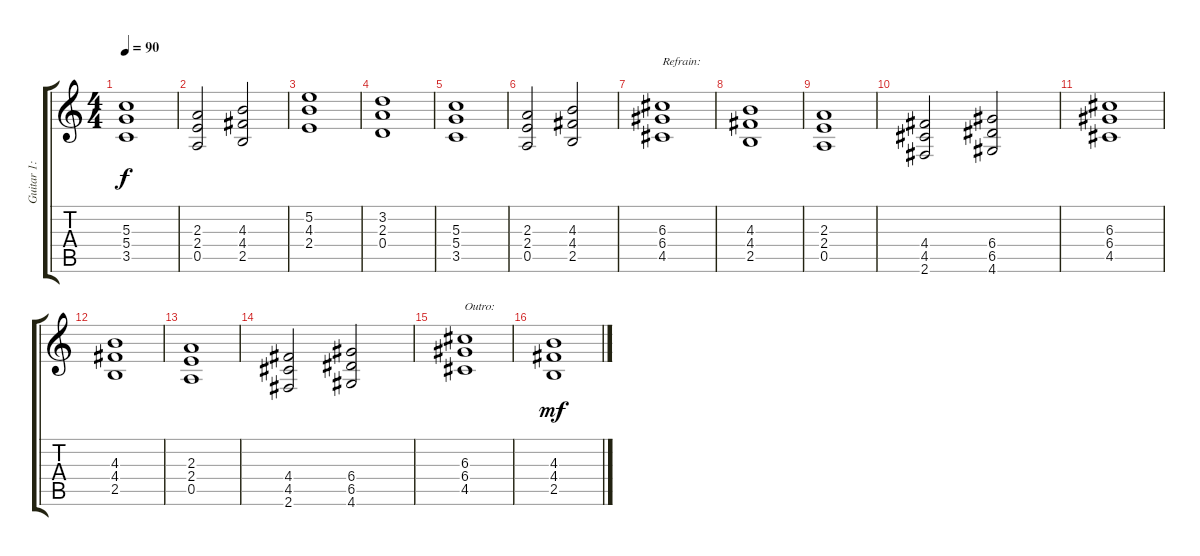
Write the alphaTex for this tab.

\track ("Guitar 1:" "Guitar 1:") {instrument distortionguitar}
\staff {score tabs}
\tuning (E4 B3 G3 D3 A2 E2) {hide}
\ts (4 4)
\tempo 90
\clef g2
\ks c
(5.3 5.4 3.5).1{dy f} |
(2.3 2.4 0.5).2 (4.3 4.4 2.5).2 |
(5.2 4.3 2.4).1 |
(3.2 2.3 0.4).1 |
(5.3 5.4 3.5).1 |
(2.3 2.4 0.5).2 (4.3 4.4 2.5).2 |
(6.3 6.4 4.5).1{txt "Refrain:"} |
(4.3 4.4 2.5).1 |
(2.3 2.4 0.5).1 |
(4.4 4.5 2.6).2 (6.4 6.5 4.6).2 |
(6.3 6.4 4.5).1 |
(4.3 4.4 2.5).1 |
(2.3 2.4 0.5).1 |
(4.4 4.5 2.6).2 (6.4 6.5 4.6).2 |
(6.3 6.4 4.5).1{txt "Outro:"} |
(4.3 4.4 2.5).1{dy mf}
